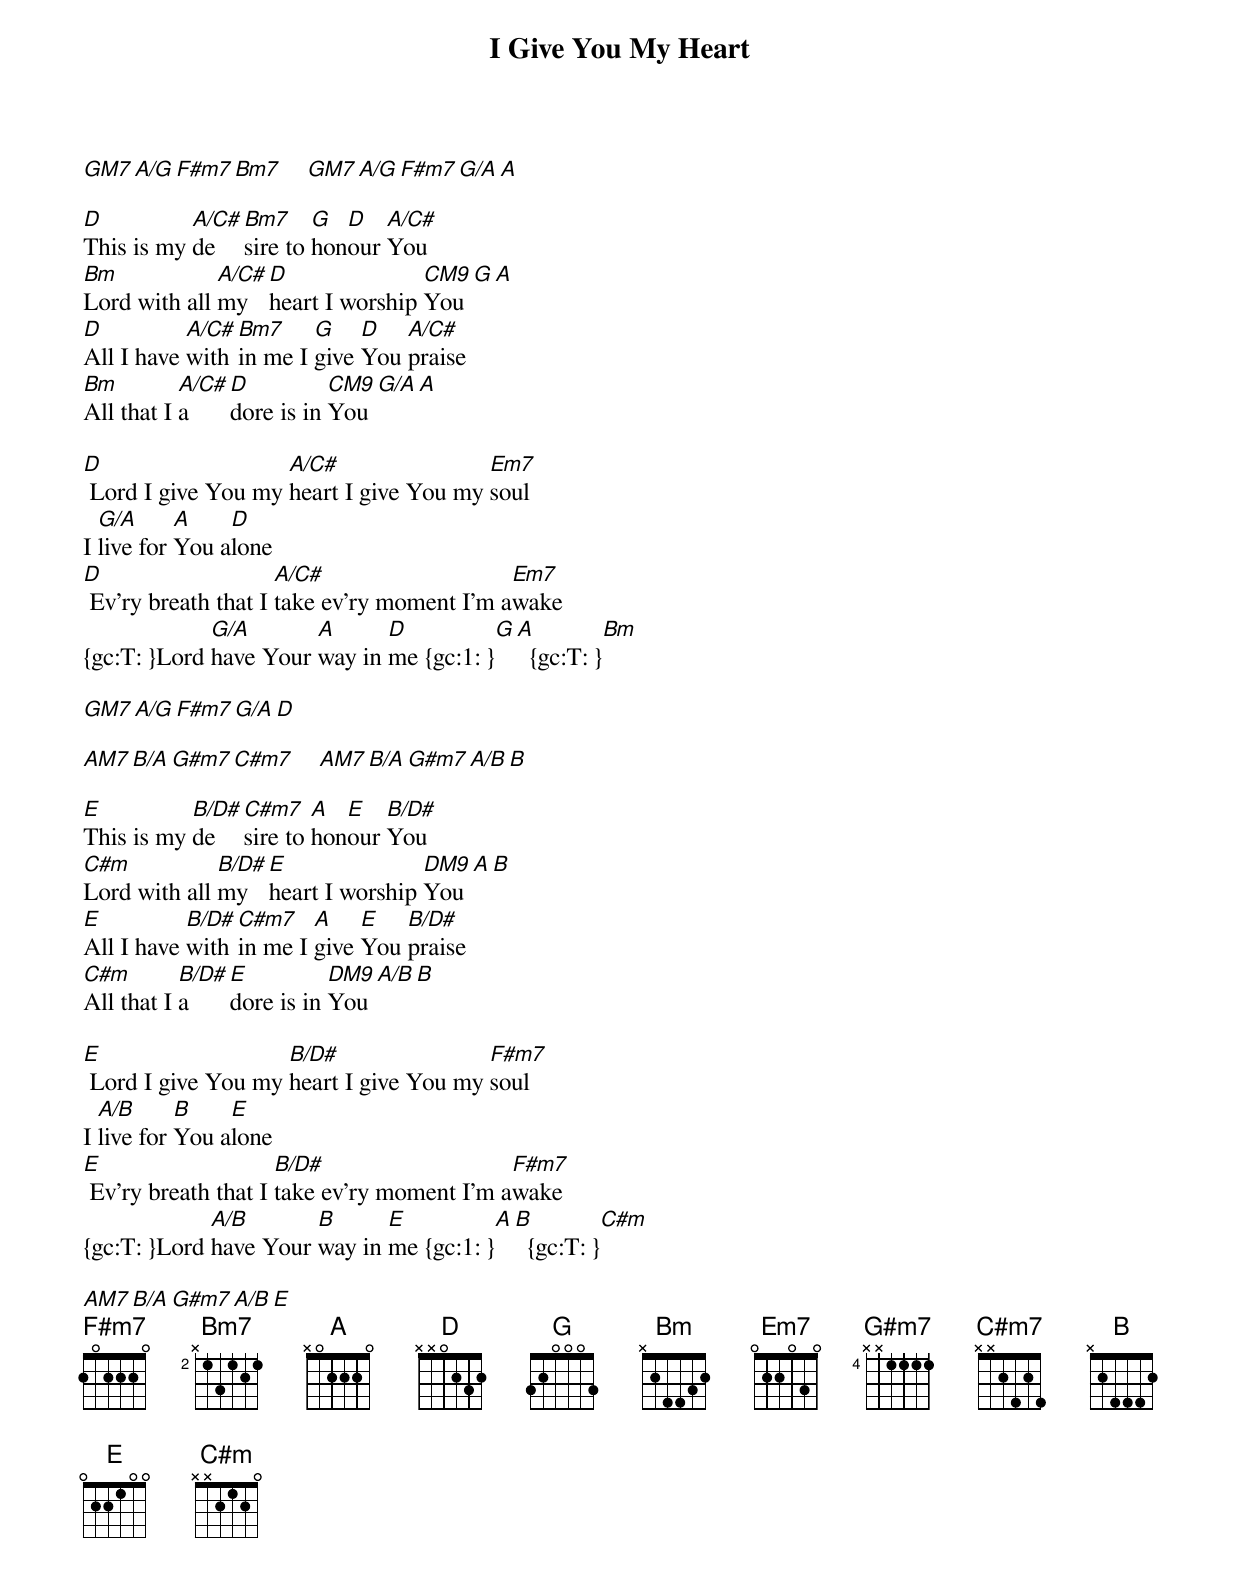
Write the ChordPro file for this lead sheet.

{title: I Give You My Heart}
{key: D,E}
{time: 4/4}
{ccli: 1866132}
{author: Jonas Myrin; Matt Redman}
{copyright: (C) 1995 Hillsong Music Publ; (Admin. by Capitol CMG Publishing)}

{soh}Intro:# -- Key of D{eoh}
[GM7][A/G][F#m7][Bm7]    [GM7][A/G][F#m7][G/A][A]

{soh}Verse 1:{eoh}
[D]This is my [A/C#]de[Bm7]sire to [G]hon[D]our [A/C#]You
[Bm]Lord with all [A/C#]my [D]heart I worship [CM9]You [G][A]
[D]All I have [A/C#]with[Bm7]in me I [G]give [D]You [A/C#]praise
[Bm]All that I [A/C#]a[D]dore is in [CM9]You [G/A][A]

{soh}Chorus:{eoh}
[D] Lord I give You my [A/C#]heart I give You my [Em7]soul
I [G/A]live for [A]You a[D]lone
[D] Ev'ry breath that I [A/C#]take ev'ry moment I'm a[Em7]wake
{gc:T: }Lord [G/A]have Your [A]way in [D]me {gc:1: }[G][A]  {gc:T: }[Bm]

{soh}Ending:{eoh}
[GM7][A/G][F#m7][G/A][D]

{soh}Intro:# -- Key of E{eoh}
[AM7][B/A][G#m7][C#m7]    [AM7][B/A][G#m7][A/B][B]

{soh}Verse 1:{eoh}
[E]This is my [B/D#]de[C#m7]sire to [A]hon[E]our [B/D#]You
[C#m]Lord with all [B/D#]my [E]heart I worship [DM9]You [A][B]
[E]All I have [B/D#]with[C#m7]in me I [A]give [E]You [B/D#]praise
[C#m]All that I [B/D#]a[E]dore is in [DM9]You [A/B][B]

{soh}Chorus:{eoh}
[E] Lord I give You my [B/D#]heart I give You my [F#m7]soul
I [A/B]live for [B]You a[E]lone
[E] Ev'ry breath that I [B/D#]take ev'ry moment I'm a[F#m7]wake
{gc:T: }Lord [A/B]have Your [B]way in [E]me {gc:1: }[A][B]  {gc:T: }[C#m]

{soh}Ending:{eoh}
[AM7][B/A][G#m7][A/B][E]
